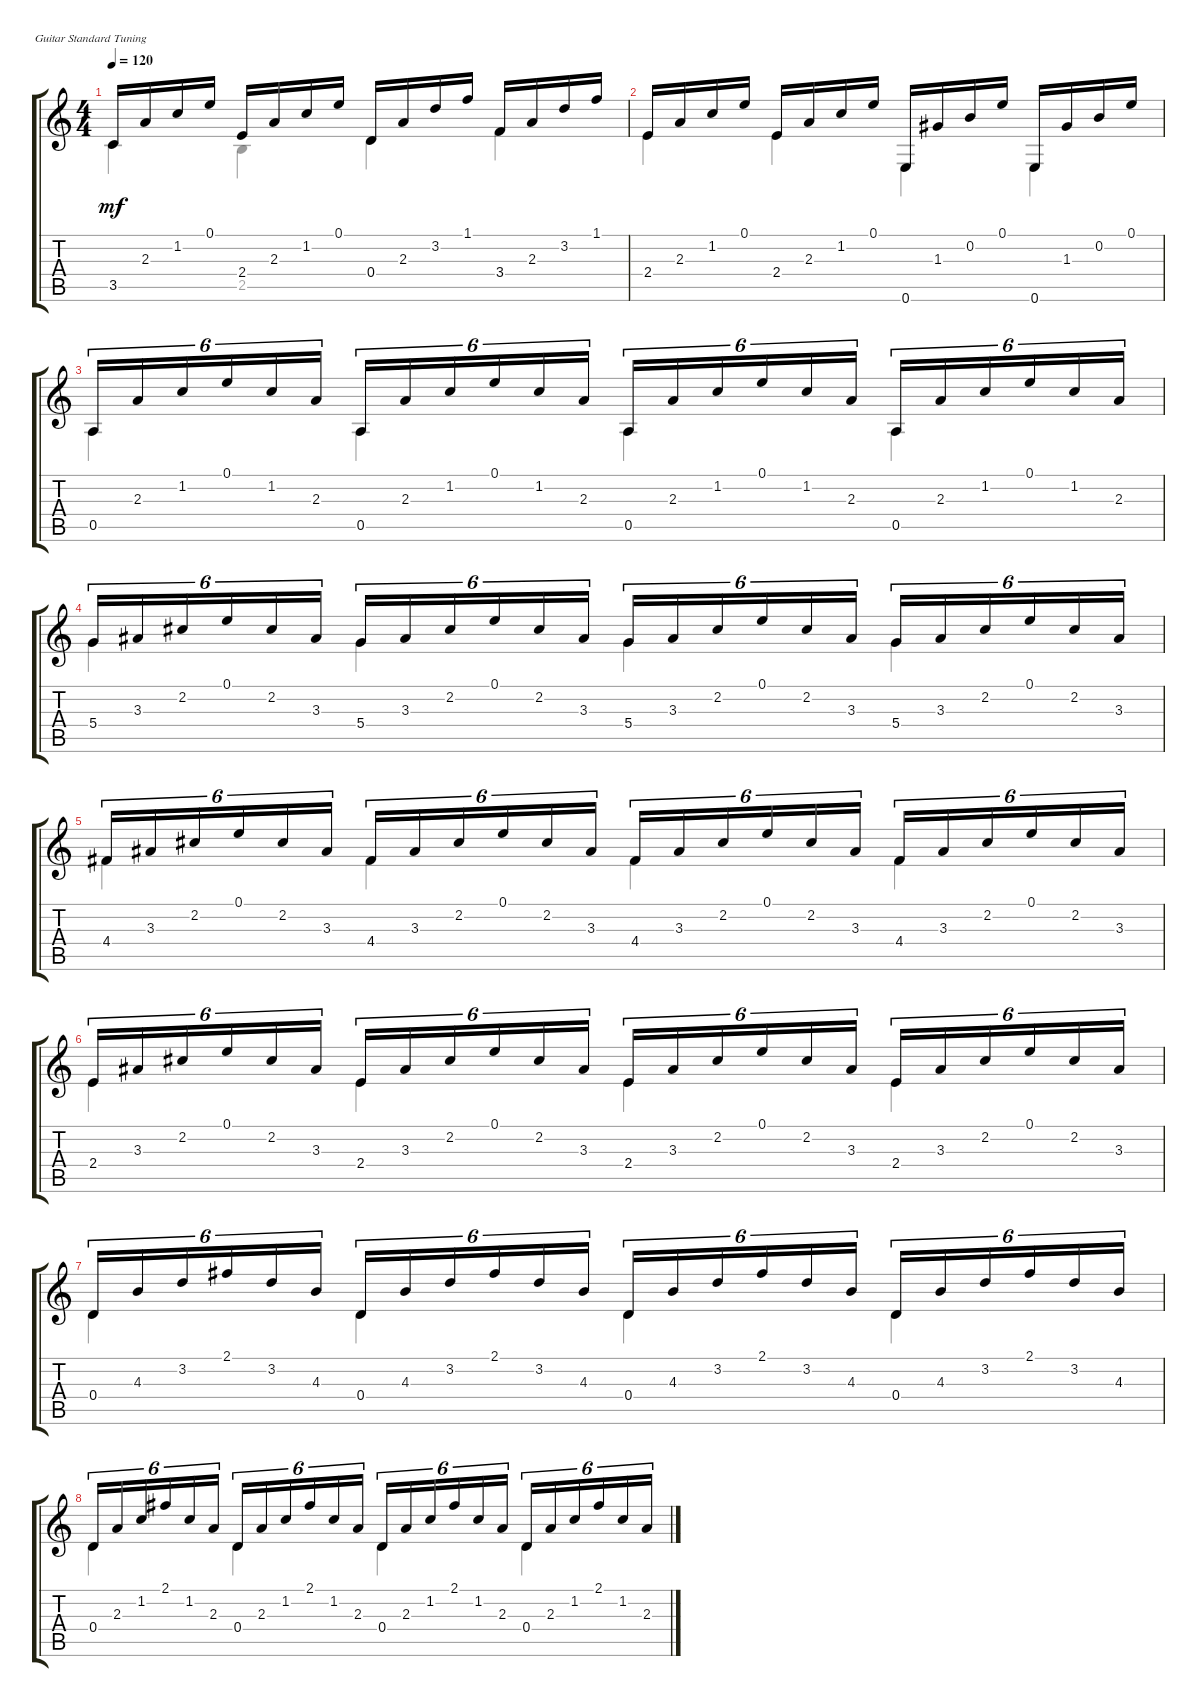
\defaultSystemsLayout 4
\bracketExtendMode groupsimilarinstruments
\firstSystemTrackNameOrientation horizontal
\otherSystemsTrackNameOrientation horizontal
\track "" {instrument acousticguitarnylon}
\staff {score tabs}
\tuning (E4 B3 G3 D3 A2 E2)
\voice
\ts (4 4)
\tempo 120
\clef g2
\scale
0.327756
\ks c
3.5.16{dy mf} 2.3.16 1.2.16 0.1.16 2.4.16 2.3.16 1.2.16 0.1.16 0.4.16 2.3.16 3.2.16 1.1.16 3.4.16 2.3.16 3.2.16 1.1.16 |
\scale
0.476288 2.4.16 2.3.16 1.2.16 0.1.16 2.4.16 2.3.16 1.2.16 0.1.16 0.6.16 1.3.16 0.2.16 0.1.16 0.6.16 1.3.16 0.2.16 0.1.16 |
\scale
0.523409 0.5.16{tu (6 4)} 2.3.16{tu (6 4)} 1.2.16{tu (6 4)} 0.1.16{tu (6 4)} 1.2.16{tu (6 4)} 2.3.16{tu (6 4)} 0.5.16{tu (6 4)} 2.3.16{tu (6 4)} 1.2.16{tu (6 4)} 0.1.16{tu (6 4)} 1.2.16{tu (6 4)} 2.3.16{tu (6 4)} 0.5.16{tu (6 4)} 2.3.16{tu (6 4)} 1.2.16{tu (6 4)} 0.1.16{tu (6 4)} 1.2.16{tu (6 4)} 2.3.16{tu (6 4)} 0.5.16{tu (6 4)} 2.3.16{tu (6 4)} 1.2.16{tu (6 4)} 0.1.16{tu (6 4)} 1.2.16{tu (6 4)} 2.3.16{tu (6 4)} |
\scale
0.505119 5.4.16{tu (6 4)} 3.3.16{tu (6 4)} 2.2.16{tu (6 4)} 0.1.16{tu (6 4)} 2.2.16{tu (6 4)} 3.3.16{tu (6 4)} 5.4.16{tu (6 4)} 3.3.16{tu (6 4)} 2.2.16{tu (6 4)} 0.1.16{tu (6 4)} 2.2.16{tu (6 4)} 3.3.16{tu (6 4)} 5.4.16{tu (6 4)} 3.3.16{tu (6 4)} 2.2.16{tu (6 4)} 0.1.16{tu (6 4)} 2.2.16{tu (6 4)} 3.3.16{tu (6 4)} 5.4.16{tu (6 4)} 3.3.16{tu (6 4)} 2.2.16{tu (6 4)} 0.1.16{tu (6 4)} 2.2.16{tu (6 4)} 3.3.16{tu (6 4)} |
\scale
0.494876 4.4.16{tu (6 4)} 3.3.16{tu (6 4)} 2.2.16{tu (6 4)} 0.1.16{tu (6 4)} 2.2.16{tu (6 4)} 3.3.16{tu (6 4)} 4.4.16{tu (6 4)} 3.3.16{tu (6 4)} 2.2.16{tu (6 4)} 0.1.16{tu (6 4)} 2.2.16{tu (6 4)} 3.3.16{tu (6 4)} 4.4.16{tu (6 4)} 3.3.16{tu (6 4)} 2.2.16{tu (6 4)} 0.1.16{tu (6 4)} 2.2.16{tu (6 4)} 3.3.16{tu (6 4)} 4.4.16{tu (6 4)} 3.3.16{tu (6 4)} 2.2.16{tu (6 4)} 0.1.16{tu (6 4)} 2.2.16{tu (6 4)} 3.3.16{tu (6 4)} |
\scale
0.513357 2.4.16{tu (6 4)} 3.3.16{tu (6 4)} 2.2.16{tu (6 4)} 0.1.16{tu (6 4)} 2.2.16{tu (6 4)} 3.3.16{tu (6 4)} 2.4.16{tu (6 4)} 3.3.16{tu (6 4)} 2.2.16{tu (6 4)} 0.1.16{tu (6 4)} 2.2.16{tu (6 4)} 3.3.16{tu (6 4)} 2.4.16{tu (6 4)} 3.3.16{tu (6 4)} 2.2.16{tu (6 4)} 0.1.16{tu (6 4)} 2.2.16{tu (6 4)} 3.3.16{tu (6 4)} 2.4.16{tu (6 4)} 3.3.16{tu (6 4)} 2.2.16{tu (6 4)} 0.1.16{tu (6 4)} 2.2.16{tu (6 4)} 3.3.16{tu (6 4)} |
\scale
0.486585 0.4.16{tu (6 4)} 4.3.16{tu (6 4)} 3.2.16{tu (6 4)} 2.1.16{tu (6 4)} 3.2.16{tu (6 4)} 4.3.16{tu (6 4)} 0.4.16{tu (6 4)} 4.3.16{tu (6 4)} 3.2.16{tu (6 4)} 2.1.16{tu (6 4)} 3.2.16{tu (6 4)} 4.3.16{tu (6 4)} 0.4.16{tu (6 4)} 4.3.16{tu (6 4)} 3.2.16{tu (6 4)} 2.1.16{tu (6 4)} 3.2.16{tu (6 4)} 4.3.16{tu (6 4)} 0.4.16{tu (6 4)} 4.3.16{tu (6 4)} 3.2.16{tu (6 4)} 2.1.16{tu (6 4)} 3.2.16{tu (6 4)} 4.3.16{tu (6 4)} |
0.4.16{tu (6 4)} 2.3.16{tu (6 4)} 1.2.16{tu (6 4)} 2.1.16{tu (6 4)} 1.2.16{tu (6 4)} 2.3.16{tu (6 4)} 0.4.16{tu (6 4)} 2.3.16{tu (6 4)} 1.2.16{tu (6 4)} 2.1.16{tu (6 4)} 1.2.16{tu (6 4)} 2.3.16{tu (6 4)} 0.4.16{tu (6 4)} 2.3.16{tu (6 4)} 1.2.16{tu (6 4)} 2.1.16{tu (6 4)} 1.2.16{tu (6 4)} 2.3.16{tu (6 4)} 0.4.16{tu (6 4)} 2.3.16{tu (6 4)} 1.2.16{tu (6 4)} 2.1.16{tu (6 4)} 1.2.16{tu (6 4)} 2.3.16{tu (6 4)}
\voice
\clef g2
\ottava regular
\simile none
\scale
0.327756
\ks c
3.5.4{dy mf} 2.5.4 0.4.4 3.4.4 |
\scale
0.476288 2.4.4 2.4.4 0.6.4 0.6.4 |
\scale
0.523409 0.5.4 0.5.4 0.5.4 0.5.4 |
\scale
0.505119 5.4.4 5.4.4 5.4.4 5.4.4 |
\scale
0.494876 4.4.4 4.4.4 4.4.4 4.4.4 |
\scale
0.513357 2.4.4 2.4.4 2.4.4 2.4.4 |
\scale
0.486585 0.4.4 0.4.4 0.4.4 0.4.4 |
0.4.4 0.4.4 0.4.4 0.4.4
